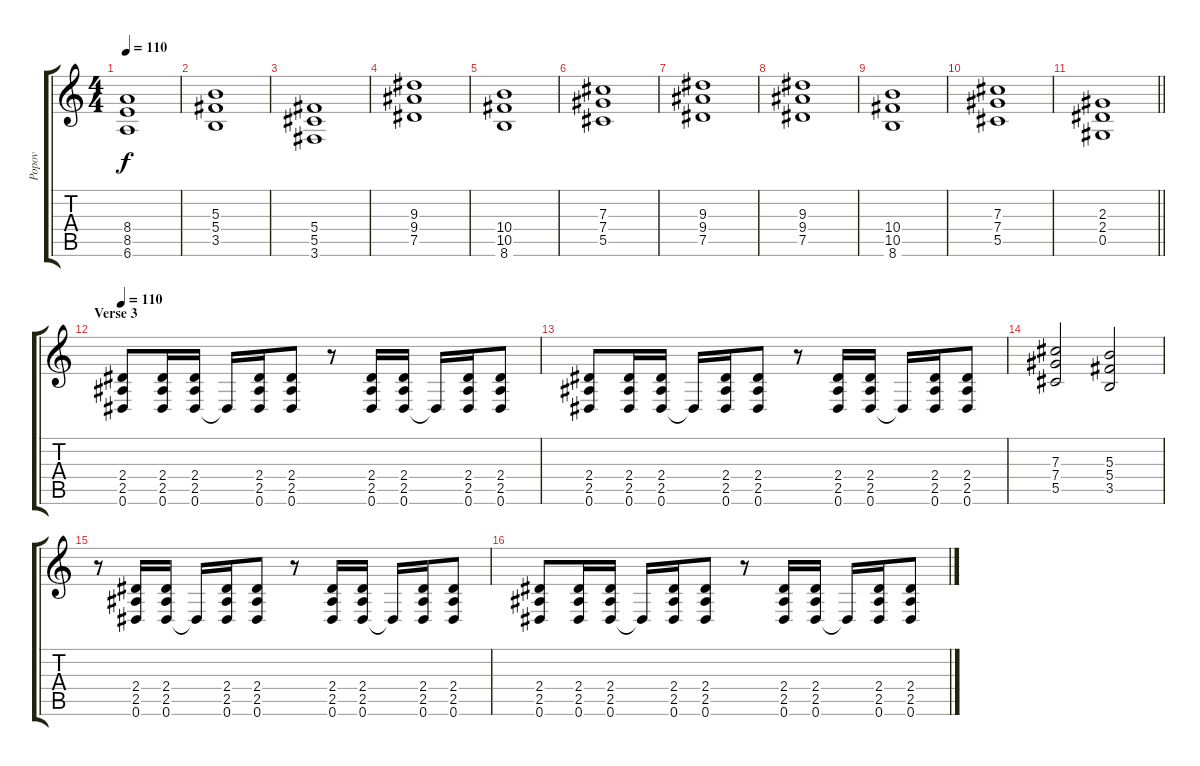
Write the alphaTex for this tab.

\track ("Popov" "Popov") {instrument distortionguitar}
\staff {score tabs}
\tuning (Eb4 Bb3 Gb3 Db3 Ab2 Eb2) {hide}
\ts (4 4)
\tempo 110
\clef g2
\ks c
(8.4 8.5 6.6).1{dy f} |
(5.3 5.4 3.5).1 |
(5.4 5.5 3.6).1 |
(9.3 9.4 7.5).1 |
(10.4 10.5 8.6).1 |
(7.3 7.4 5.5).1 |
(9.3 9.4 7.5).1 |
(9.3 9.4 7.5).1 |
(10.4 10.5 8.6).1 |
(7.3 7.4 5.5).1 |
\barLineRight lightlight
(2.3 2.4 0.5).1 |
\section ("" "Verse 3")
\tempo 110
(2.4 2.5 0.6).8{volume 12 instrument distortionguitar} (2.4 2.5 0.6).16 (2.4 2.5 0.6).16 0.6{t}.16 (2.4 2.5 0.6).16 (2.4 2.5 0.6).8 r.8 (2.4 2.5 0.6).16 (2.4 2.5 0.6).16 0.6{t}.16 (2.4 2.5 0.6).16 (2.4 2.5 0.6).8 |
(2.4 2.5 0.6).8 (2.4 2.5 0.6).16 (2.4 2.5 0.6).16 0.6{t}.16 (2.4 2.5 0.6).16 (2.4 2.5 0.6).8 r.8 (2.4 2.5 0.6).16 (2.4 2.5 0.6).16 0.6{t}.16 (2.4 2.5 0.6).16 (2.4 2.5 0.6).8 |
(7.3 7.4 5.5).2 (5.3 5.4 3.5).2 |
r.8 (2.4 2.5 0.6).16 (2.4 2.5 0.6).16 0.6{t}.16 (2.4 2.5 0.6).16 (2.4 2.5 0.6).8 r.8 (2.4 2.5 0.6).16 (2.4 2.5 0.6).16 0.6{t}.16 (2.4 2.5 0.6).16 (2.4 2.5 0.6).8 |
(2.4 2.5 0.6).8 (2.4 2.5 0.6).16 (2.4 2.5 0.6).16 0.6{t}.16 (2.4 2.5 0.6).16 (2.4 2.5 0.6).8 r.8 (2.4 2.5 0.6).16 (2.4 2.5 0.6).16 0.6{t}.16 (2.4 2.5 0.6).16 (2.4 2.5 0.6).8
